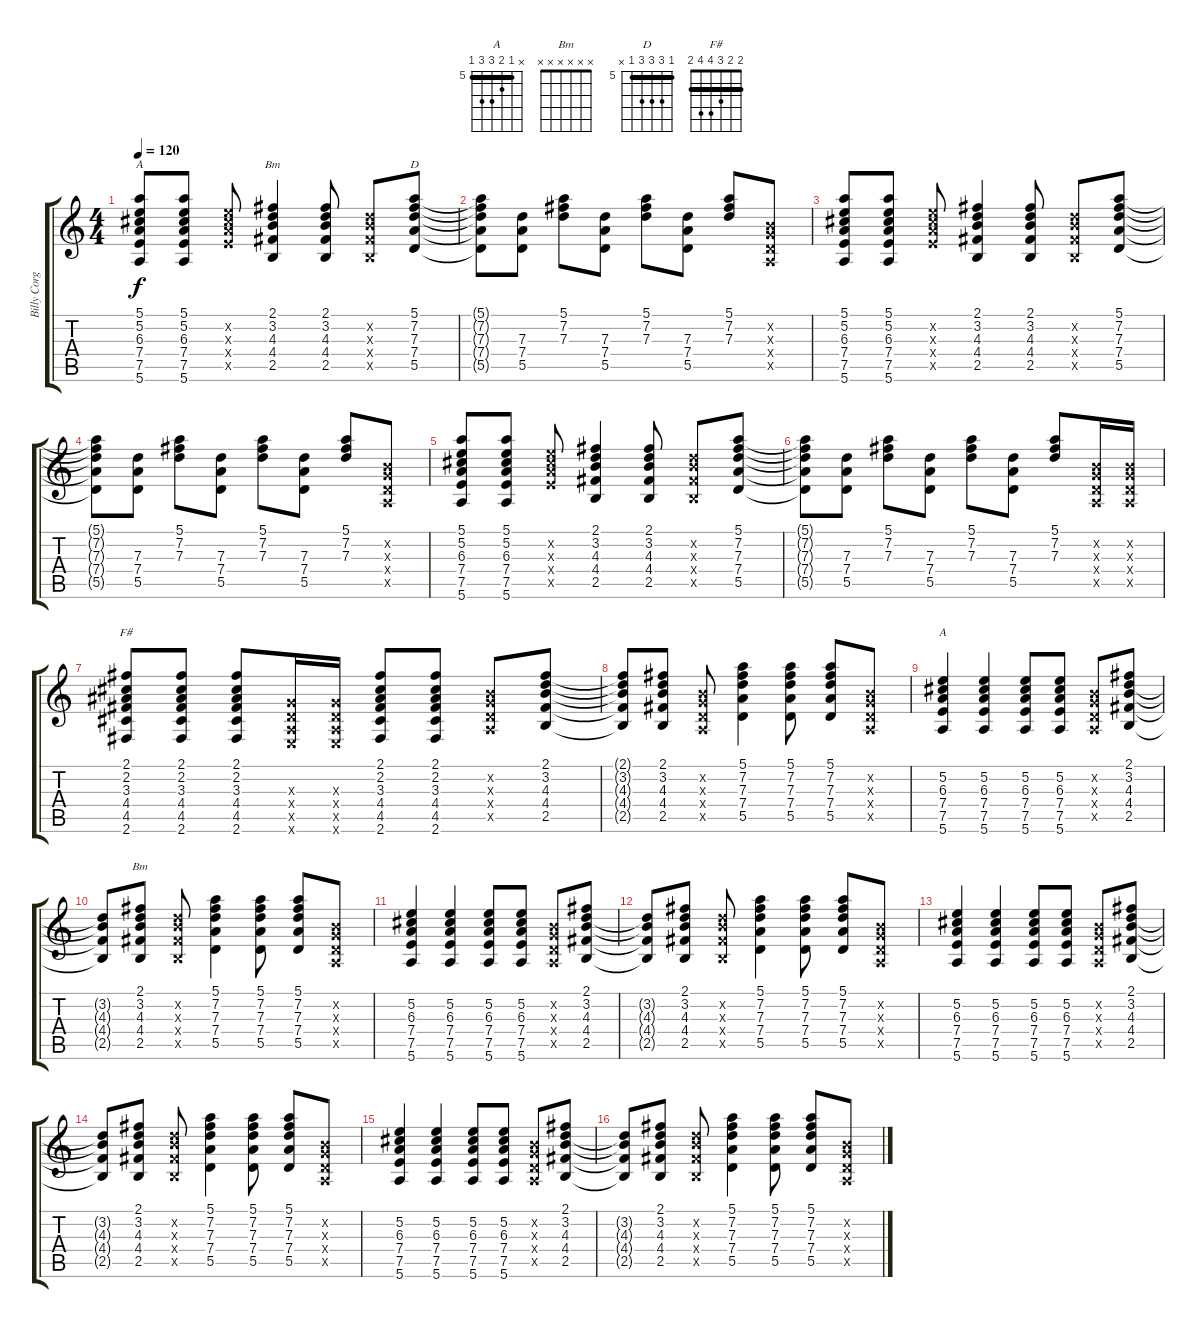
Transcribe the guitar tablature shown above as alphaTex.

\track ("Billy Corgan" "Billy Corg") {instrument electricguitarclean}
\staff {score tabs}
\tuning (E4 B3 G3 D3 A2 E2) {hide}
\chord ("A" 5 5 6 7 7 5) {firstfret 5 barre 5}
\chord ("Bm" 2 3 4 4 2 x) {barre 2}
\chord ("D" 5 7 7 7 5 x) {firstfret 5 barre 5}
\chord ("F#" 2 2 3 4 4 2) {barre 2}
\chord ("A" x 5 6 7 7 5) {firstfret 5 barre 5}
\chord ("Bm" x x x x x x)
\ts (4 4)
\tempo 120
\clef g2
\ks c
(5.1 5.2 6.3 7.4 7.5 5.6).8{ch "A" dy f} (5.1 5.2 6.3 7.4 7.5 5.6).8 (5.2{x} 6.3{x} 7.4{x} 7.5{x}).8 (2.1 3.2 4.3 4.4 2.5).4{ch "Bm"} (2.1 3.2 4.3 4.4 2.5).8 (3.2{x} 4.3{x} 4.4{x} 2.5{x}).8 (5.1 7.2 7.3 7.4 5.5).8{ch "D"} |
(5.1{t} 7.2{t} 7.3{t} 7.4{t} 5.5{t}).8 (7.3 7.4 5.5).8 (5.1 7.2 7.3).8 (7.3 7.4 5.5).8 (5.1 7.2 7.3).8 (7.3 7.4 5.5).8 (5.1 7.2 7.3).8 (0.2{x} 0.3{x} 0.4{x} 0.5{x}).8 |
(5.1 5.2 6.3 7.4 7.5 5.6).8 (5.1 5.2 6.3 7.4 7.5 5.6).8 (5.2{x} 6.3{x} 7.4{x} 7.5{x}).8 (2.1 3.2 4.3 4.4 2.5).4 (2.1 3.2 4.3 4.4 2.5).8 (3.2{x} 4.3{x} 4.4{x} 2.5{x}).8 (5.1 7.2 7.3 7.4 5.5).8 |
(5.1{t} 7.2{t} 7.3{t} 7.4{t} 5.5{t}).8 (7.3 7.4 5.5).8 (5.1 7.2 7.3).8 (7.3 7.4 5.5).8 (5.1 7.2 7.3).8 (7.3 7.4 5.5).8 (5.1 7.2 7.3).8 (0.2{x} 0.3{x} 0.4{x} 0.5{x}).8 |
(5.1 5.2 6.3 7.4 7.5 5.6).8 (5.1 5.2 6.3 7.4 7.5 5.6).8 (5.2{x} 6.3{x} 7.4{x} 7.5{x}).8 (2.1 3.2 4.3 4.4 2.5).4 (2.1 3.2 4.3 4.4 2.5).8 (3.2{x} 4.3{x} 4.4{x} 2.5{x}).8 (5.1 7.2 7.3 7.4 5.5).8 |
(5.1{t} 7.2{t} 7.3{t} 7.4{t} 5.5{t}).8 (7.3 7.4 5.5).8 (5.1 7.2 7.3).8 (7.3 7.4 5.5).8 (5.1 7.2 7.3).8 (7.3 7.4 5.5).8 (5.1 7.2 7.3).8 (0.2{x} 0.3{x} 0.4{x} 0.5{x}).16 (0.2{x} 0.3{x} 0.4{x} 0.5{x}).16 |
(2.1 2.2 3.3 4.4 4.5 2.6).8{ch "F#"} (2.1 2.2 3.3 4.4 4.5 2.6).8 (2.1 2.2 3.3 4.4 4.5 2.6).8 (0.3{x} 0.4{x} 0.5{x} 0.6{x}).16 (0.3{x} 0.4{x} 0.5{x} 0.6{x}).16 (2.1 2.2 3.3 4.4 4.5 2.6).8 (2.1 2.2 3.3 4.4 4.5 2.6).8 (0.2{x} 0.3{x} 0.4{x} 0.5{x}).8 (2.1 3.2 4.3 4.4 2.5).8 |
(2.1{t} 3.2{t} 4.3{t} 4.4{t} 2.5{t}).8 (2.1 3.2 4.3 4.4 2.5).8 (0.2{x} 0.3{x} 0.4{x} 0.5{x}).8 (5.1 7.2 7.3 7.4 5.5).4 (5.1 7.2 7.3 7.4 5.5).8 (5.1 7.2 7.3 7.4 5.5).8 (0.2{x} 0.3{x} 0.4{x} 0.5{x}).8 |
\section ("" "")
(5.2 6.3 7.4 7.5 5.6).4{ch "A"} (5.2 6.3 7.4 7.5 5.6).4 (5.2 6.3 7.4 7.5 5.6).8 (5.2 6.3 7.4 7.5 5.6).8 (0.2{x} 0.3{x} 0.4{x} 0.5{x}).8 (2.1 3.2 4.3 4.4 2.5).8 |
(3.2{t} 4.3{t} 4.4{t} 2.5{t}).8 (2.1 3.2 4.3 4.4 2.5).8{ch "Bm"} (3.2{x} 4.3{x} 4.4{x} 2.5{x}).8 (5.1 7.2 7.3 7.4 5.5).4 (5.1 7.2 7.3 7.4 5.5).8 (5.1 7.2 7.3 7.4 5.5).8 (0.2{x} 0.3{x} 0.4{x} 0.5{x}).8 |
(5.2 6.3 7.4 7.5 5.6).4 (5.2 6.3 7.4 7.5 5.6).4 (5.2 6.3 7.4 7.5 5.6).8 (5.2 6.3 7.4 7.5 5.6).8 (0.2{x} 0.3{x} 0.4{x} 0.5{x}).8 (2.1 3.2 4.3 4.4 2.5).8 |
(3.2{t} 4.3{t} 4.4{t} 2.5{t}).8 (2.1 3.2 4.3 4.4 2.5).8 (3.2{x} 4.3{x} 4.4{x} 2.5{x}).8 (5.1 7.2 7.3 7.4 5.5).4 (5.1 7.2 7.3 7.4 5.5).8 (5.1 7.2 7.3 7.4 5.5).8 (0.2{x} 0.3{x} 0.4{x} 0.5{x}).8 |
(5.2 6.3 7.4 7.5 5.6).4 (5.2 6.3 7.4 7.5 5.6).4 (5.2 6.3 7.4 7.5 5.6).8 (5.2 6.3 7.4 7.5 5.6).8 (0.2{x} 0.3{x} 0.4{x} 0.5{x}).8 (2.1 3.2 4.3 4.4 2.5).8 |
(3.2{t} 4.3{t} 4.4{t} 2.5{t}).8 (2.1 3.2 4.3 4.4 2.5).8 (3.2{x} 4.3{x} 4.4{x} 2.5{x}).8 (5.1 7.2 7.3 7.4 5.5).4 (5.1 7.2 7.3 7.4 5.5).8 (5.1 7.2 7.3 7.4 5.5).8 (0.2{x} 0.3{x} 0.4{x} 0.5{x}).8 |
(5.2 6.3 7.4 7.5 5.6).4 (5.2 6.3 7.4 7.5 5.6).4 (5.2 6.3 7.4 7.5 5.6).8 (5.2 6.3 7.4 7.5 5.6).8 (0.2{x} 0.3{x} 0.4{x} 0.5{x}).8 (2.1 3.2 4.3 4.4 2.5).8 |
(3.2{t} 4.3{t} 4.4{t} 2.5{t}).8 (2.1 3.2 4.3 4.4 2.5).8 (3.2{x} 4.3{x} 4.4{x} 2.5{x}).8 (5.1 7.2 7.3 7.4 5.5).4 (5.1 7.2 7.3 7.4 5.5).8 (5.1 7.2 7.3 7.4 5.5).8 (0.2{x} 0.3{x} 0.4{x} 0.5{x}).8
